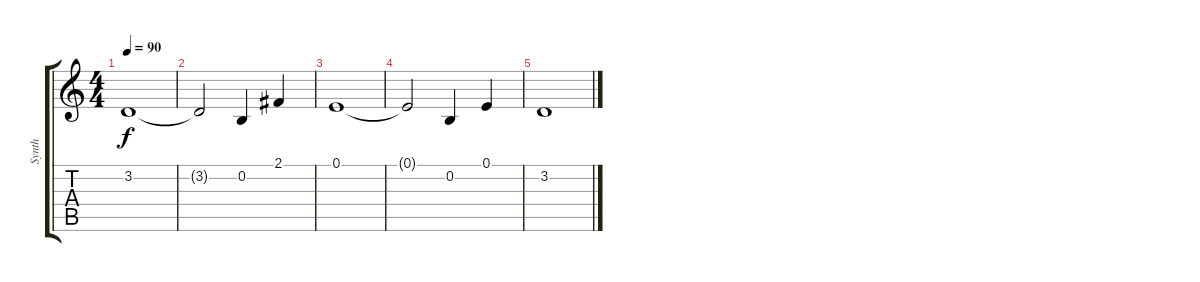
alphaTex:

\track ("Synth" "Synth") {instrument fx7echoes}
\staff {score tabs}
\tuning (E4 B3 G3 D3 A2 E2) {hide}
\ts (4 4)
\tempo 90
\clef g2
\ks c
3.2.1{dy f} |
3.2{t}.2 0.2.4 2.1.4 |
0.1.1 |
0.1{t}.2 0.2.4 0.1.4 |
3.2.1
